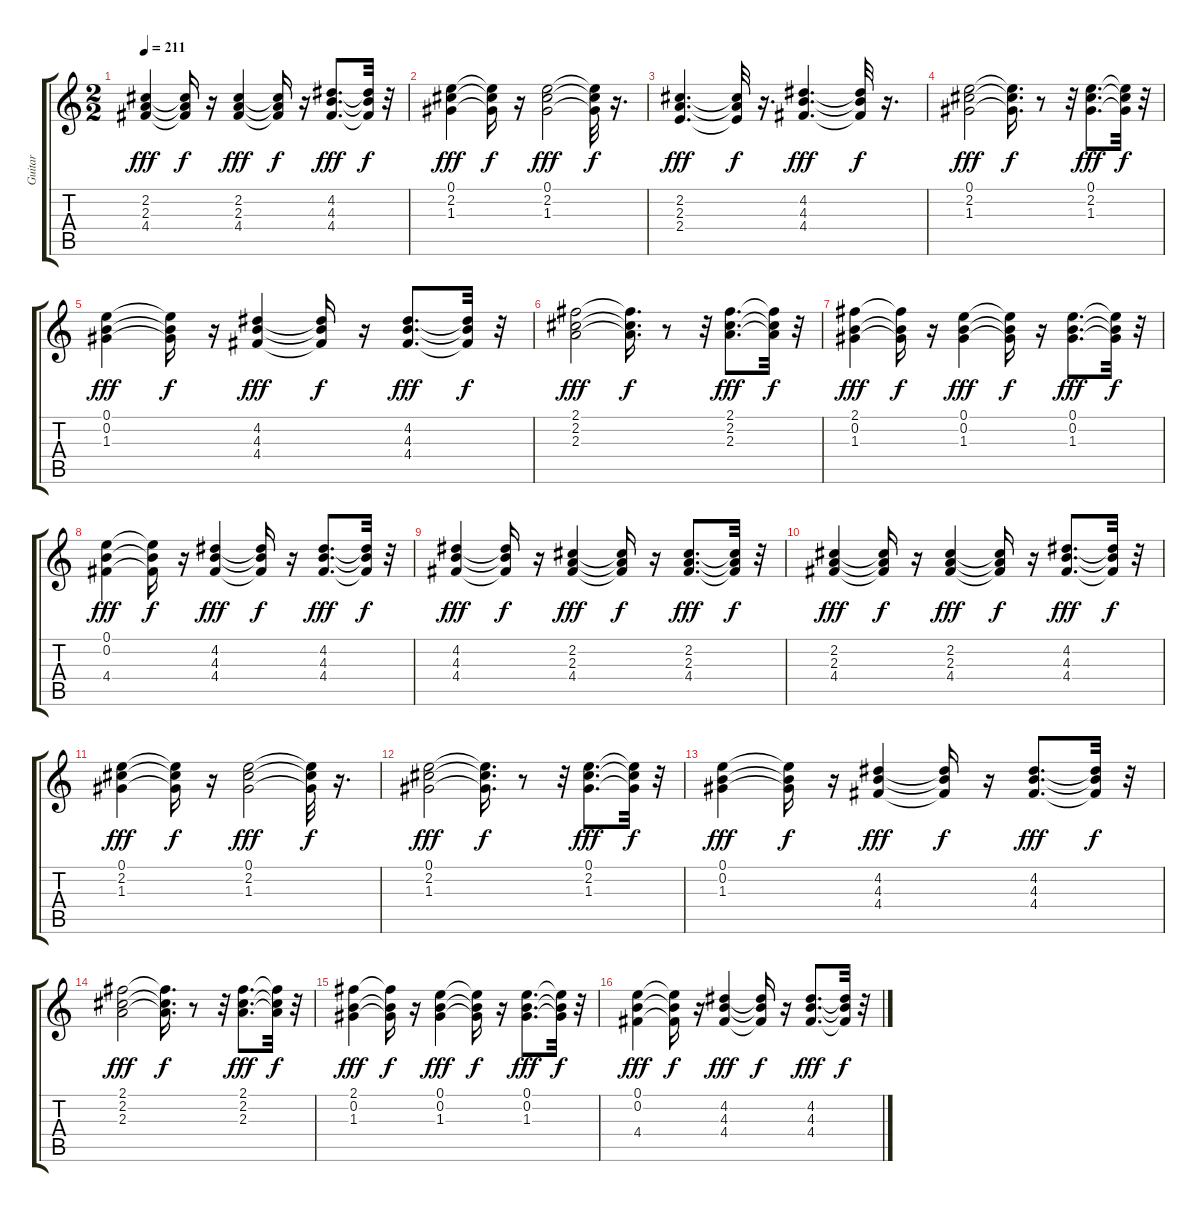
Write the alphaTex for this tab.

\track ("Guitar" "Guitar") {instrument acousticguitarsteel}
\staff {score tabs}
\tuning (E4 B3 G3 D3 A2 E2) {hide}
\ts (2 2)
\tempo 211
\clef g2
\ks c
(2.2 2.3 4.4).4{dy fff} (2.2{t} 2.3{t} 4.4{t}).16{dy f} r.16 (2.2 2.3 4.4).4{dy fff} (2.2{t} 2.3{t} 4.4{t}).16{dy f} r.16 (4.2 4.3 4.4).8{d dy fff} (4.2{t} 4.3{t} 4.4{t}).32{dy f} r.32 |
(0.1 2.2 1.3).4{dy fff} (0.1{t} 2.2{t} 1.3{t}).16{dy f} r.16 (0.1 2.2 1.3).2{dy fff} (0.1{t} 2.2{t} 1.3{t}).32{dy f} r.16{d} |
(2.2 2.3 2.4).4{d dy fff} (2.2{t} 2.3{t} 2.4{t}).32{dy f} r.16{d} (4.2 4.3 4.4).4{d dy fff} (4.2{t} 4.3{t} 4.4{t}).32{dy f} r.16{d} |
(0.1 2.2 1.3).2{dy fff} (0.1{t} 2.2{t} 1.3{t}).16{d dy f} r.8 r.32 (0.1 2.2 1.3).8{d dy fff} (0.1{t} 2.2{t} 1.3{t}).32{dy f} r.32 |
(0.1 0.2 1.3).4{dy fff} (0.1{t} 0.2{t} 1.3{t}).16{dy f} r.16 (4.2 4.3 4.4).4{dy fff} (4.2{t} 4.3{t} 4.4{t}).16{dy f} r.16 (4.2 4.3 4.4).8{d dy fff} (4.2{t} 4.3{t} 4.4{t}).32{dy f} r.32 |
(2.1 2.2 2.3).2{dy fff} (2.1{t} 2.2{t} 2.3{t}).16{d dy f} r.8 r.32 (2.1 2.2 2.3).8{d dy fff} (2.1{t} 2.2{t} 2.3{t}).32{dy f} r.32 |
(2.1 0.2 1.3).4{dy fff} (2.1{t} 0.2{t} 1.3{t}).16{dy f} r.16 (0.1 0.2 1.3).4{dy fff} (0.1{t} 0.2{t} 1.3{t}).16{dy f} r.16 (0.1 0.2 1.3).8{d dy fff} (0.1{t} 0.2{t} 1.3{t}).32{dy f} r.32 |
(0.1 0.2 4.4).4{dy fff} (0.1{t} 0.2{t} 4.4{t}).16{dy f} r.16 (4.2 4.3 4.4).4{dy fff} (4.2{t} 4.3{t} 4.4{t}).16{dy f} r.16 (4.2 4.3 4.4).8{d dy fff} (4.2{t} 4.3{t} 4.4{t}).32{dy f} r.32 |
(4.2 4.3 4.4).4{dy fff} (4.2{t} 4.3{t} 4.4{t}).16{dy f} r.16 (2.2 2.3 4.4).4{dy fff} (2.2{t} 2.3{t} 4.4{t}).16{dy f} r.16 (2.2 2.3 4.4).8{d dy fff} (2.2{t} 2.3{t} 4.4{t}).32{dy f} r.32 |
(2.2 2.3 4.4).4{dy fff} (2.2{t} 2.3{t} 4.4{t}).16{dy f} r.16 (2.2 2.3 4.4).4{dy fff} (2.2{t} 2.3{t} 4.4{t}).16{dy f} r.16 (4.2 4.3 4.4).8{d dy fff} (4.2{t} 4.3{t} 4.4{t}).32{dy f} r.32 |
(0.1 2.2 1.3).4{dy fff} (0.1{t} 2.2{t} 1.3{t}).16{dy f} r.16 (0.1 2.2 1.3).2{dy fff} (0.1{t} 2.2{t} 1.3{t}).32{dy f} r.16{d} |
(0.1 2.2 1.3).2{dy fff} (0.1{t} 2.2{t} 1.3{t}).16{d dy f} r.8 r.32 (0.1 2.2 1.3).8{d dy fff} (0.1{t} 2.2{t} 1.3{t}).32{dy f} r.32 |
(0.1 0.2 1.3).4{dy fff} (0.1{t} 0.2{t} 1.3{t}).16{dy f} r.16 (4.2 4.3 4.4).4{dy fff} (4.2{t} 4.3{t} 4.4{t}).16{dy f} r.16 (4.2 4.3 4.4).8{d dy fff} (4.2{t} 4.3{t} 4.4{t}).32{dy f} r.32 |
(2.1 2.2 2.3).2{dy fff} (2.1{t} 2.2{t} 2.3{t}).16{d dy f} r.8 r.32 (2.1 2.2 2.3).8{d dy fff} (2.1{t} 2.2{t} 2.3{t}).32{dy f} r.32 |
(2.1 0.2 1.3).4{dy fff} (2.1{t} 0.2{t} 1.3{t}).16{dy f} r.16 (0.1 0.2 1.3).4{dy fff} (0.1{t} 0.2{t} 1.3{t}).16{dy f} r.16 (0.1 0.2 1.3).8{d dy fff} (0.1{t} 0.2{t} 1.3{t}).32{dy f} r.32 |
(0.1 0.2 4.4).4{dy fff} (0.1{t} 0.2{t} 4.4{t}).16{dy f} r.16 (4.2 4.3 4.4).4{dy fff} (4.2{t} 4.3{t} 4.4{t}).16{dy f} r.16 (4.2 4.3 4.4).8{d dy fff} (4.2{t} 4.3{t} 4.4{t}).32{dy f} r.32
